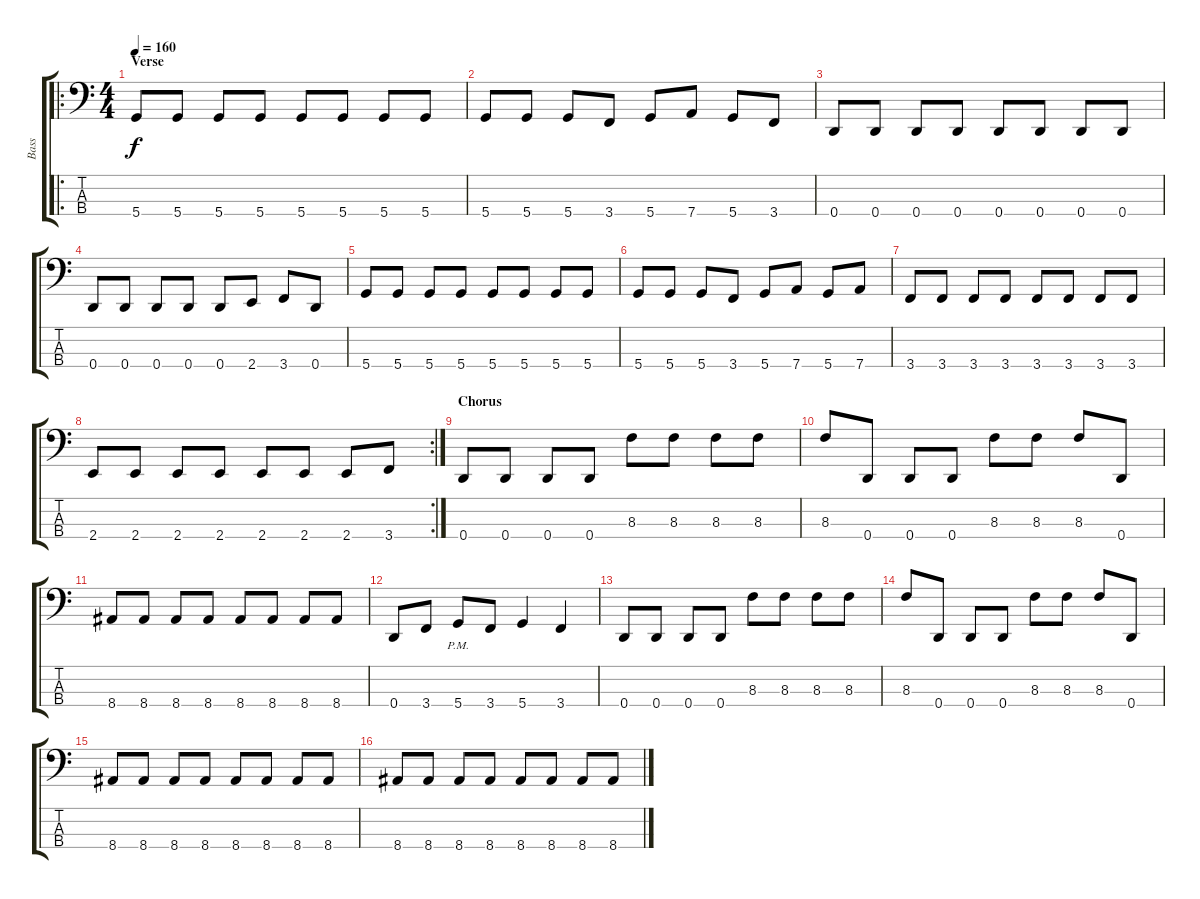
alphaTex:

\track ("Bass" "Bass") {instrument electricbassfinger}
\staff {score tabs}
\tuning (G2 D2 A1 D1) {hide}
\ro
\ts (4 4)
\section ("" "Verse")
\tempo 160
\clef f4
\ks c
5.4.8{dy f} 5.4.8 5.4.8 5.4.8 5.4.8 5.4.8 5.4.8 5.4.8 |
5.4.8 5.4.8 5.4.8 3.4.8 5.4.8 7.4.8 5.4.8 3.4.8 |
0.4.8 0.4.8 0.4.8 0.4.8 0.4.8 0.4.8 0.4.8 0.4.8 |
0.4.8 0.4.8 0.4.8 0.4.8 0.4.8 2.4.8 3.4.8 0.4.8 |
5.4.8 5.4.8 5.4.8 5.4.8 5.4.8 5.4.8 5.4.8 5.4.8 |
5.4.8 5.4.8 5.4.8 3.4.8 5.4.8 7.4.8 5.4.8 7.4.8 |
3.4.8 3.4.8 3.4.8 3.4.8 3.4.8 3.4.8 3.4.8 3.4.8 |
\rc 2
2.4.8 2.4.8 2.4.8 2.4.8 2.4.8 2.4.8 2.4.8 3.4.8 |
\section ("" "Chorus")
0.4.8 0.4.8 0.4.8 0.4.8 8.3.8 8.3.8 8.3.8 8.3.8 |
8.3.8 0.4.8 0.4.8 0.4.8 8.3.8 8.3.8 8.3.8 0.4.8 |
8.4.8 8.4.8 8.4.8 8.4.8 8.4.8 8.4.8 8.4.8 8.4.8 |
0.4.8 3.4.8 5.4{pm}.8 3.4.8 5.4.4 3.4.4 |
0.4.8 0.4.8 0.4.8 0.4.8 8.3.8 8.3.8 8.3.8 8.3.8 |
8.3.8 0.4.8 0.4.8 0.4.8 8.3.8 8.3.8 8.3.8 0.4.8 |
8.4.8 8.4.8 8.4.8 8.4.8 8.4.8 8.4.8 8.4.8 8.4.8 |
8.4.8 8.4.8 8.4.8 8.4.8 8.4.8 8.4.8 8.4.8 8.4.8
